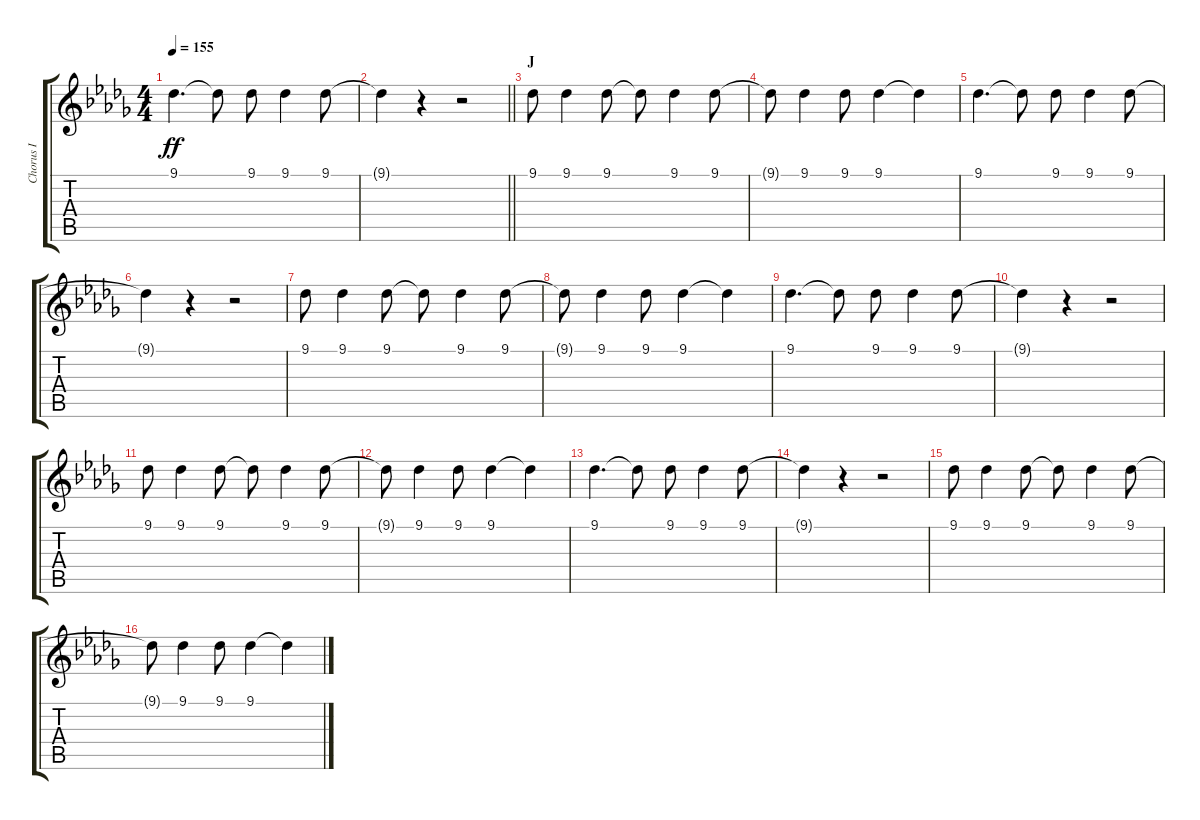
\track ("Chorus I" "Chorus I") {instrument voiceoohs}
\staff {score tabs}
\tuning (E4 B3 G3 D3 A2 E2) {hide}
\ts (4 4)
\tempo 155
\clef g2
\ks db
9.1.4{d dy ff} 9.1{t}.8 9.1.8 9.1.4 9.1.8 |
\barLineRight lightlight
9.1{t}.4 r.4 r.2 |
\section ("" "J")
9.1.8 9.1.4 9.1.8 9.1{t}.8 9.1.4 9.1.8 |
9.1{t}.8 9.1.4 9.1.8 9.1.4 9.1{t}.4 |
9.1.4{d} 9.1{t}.8 9.1.8 9.1.4 9.1.8 |
9.1{t}.4 r.4 r.2 |
9.1.8 9.1.4 9.1.8 9.1{t}.8 9.1.4 9.1.8 |
9.1{t}.8 9.1.4 9.1.8 9.1.4 9.1{t}.4 |
9.1.4{d} 9.1{t}.8 9.1.8 9.1.4 9.1.8 |
9.1{t}.4 r.4 r.2 |
9.1.8 9.1.4 9.1.8 9.1{t}.8 9.1.4 9.1.8 |
9.1{t}.8 9.1.4 9.1.8 9.1.4 9.1{t}.4 |
9.1.4{d} 9.1{t}.8 9.1.8 9.1.4 9.1.8 |
9.1{t}.4 r.4 r.2 |
9.1.8 9.1.4 9.1.8 9.1{t}.8 9.1.4 9.1.8 |
9.1{t}.8 9.1.4 9.1.8 9.1.4 9.1{t}.4
